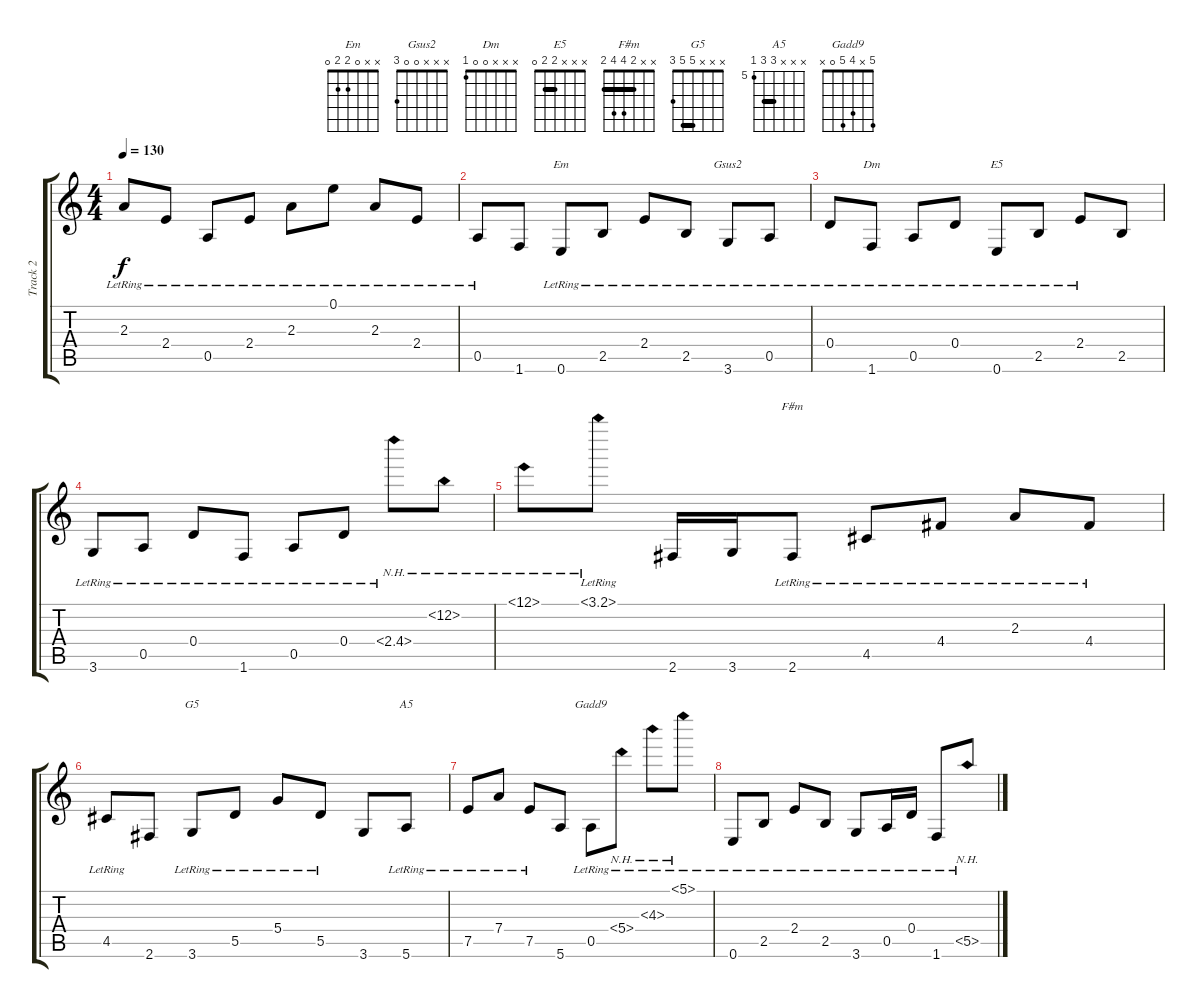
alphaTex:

\track ("Track 2" "Track 2") {instrument acousticguitarsteel}
\staff {score tabs}
\tuning (E4 B3 G3 D3 A2 E2) {hide}
\chord ("Em" x x 0 2 2 0)
\chord ("Gsus2" x x x 0 0 3)
\chord ("Dm" x x x 0 0 1)
\chord ("E5" x x x 2 2 0) {barre 2}
\chord ("F#m" x x 2 4 4 2) {barre 2}
\chord ("G5" x x x 5 5 3) {barre 5}
\chord ("A5" x x x 7 7 5) {firstfret 5 barre 7}
\chord ("Gadd9" 5 x 4 5 0 x)
\ts (4 4)
\tempo 130
\clef g2
\ks c
2.3{lr}.8{dy f} 2.4{lr}.8 0.5{lr}.8 2.4{lr}.8 2.3{lr}.8 0.1{lr}.8 2.3{lr}.8 2.4{lr}.8 |
0.5{lr}.8 1.6.8 0.6{lr}.8{ch "Em"} 2.5{lr}.8 2.4{lr}.8 2.5{lr}.8 3.6{lr}.8{ch "Gsus2"} 0.5{lr}.8 |
0.4{lr}.8 1.6{lr}.8{ch "Dm"} 0.5{lr}.8 0.4{lr}.8 0.6{lr}.8{ch "E5"} 2.5{lr}.8 2.4{lr}.8 2.5.8 |
3.6{lr}.8 0.5{lr}.8 0.4{lr}.8 1.6{lr}.8 0.5{lr}.8 0.4{lr}.8 2.4{nh lr}.8 0.2{nh}.8 |
0.1{nh}.8 3.1{nh lr}.8 2.6.16 3.6.16 2.6{lr}.8{ch "F#m"} 4.5{lr}.8 4.4{lr}.8 2.3{lr}.8 4.4{lr}.8 |
4.5{lr}.8 2.6.8 3.6{lr}.8{ch "G5"} 5.5{lr}.8 5.4{lr}.8 5.5{lr}.8 3.6.8 5.6{lr}.8{ch "A5"} |
7.5{lr}.8 7.4{lr}.8 7.5{lr}.8 5.6.8 0.5{lr}.8{ch "Gadd9"} 5.4{nh lr}.8 4.3{nh lr}.8 5.1{nh lr}.8 |
0.6{lr}.8 2.5{lr}.8 2.4{lr}.8 2.5{lr}.8 3.6{lr}.8 0.5{lr}.16 0.4{lr}.16 1.6{lr}.8 5.5{nh lr}.8
